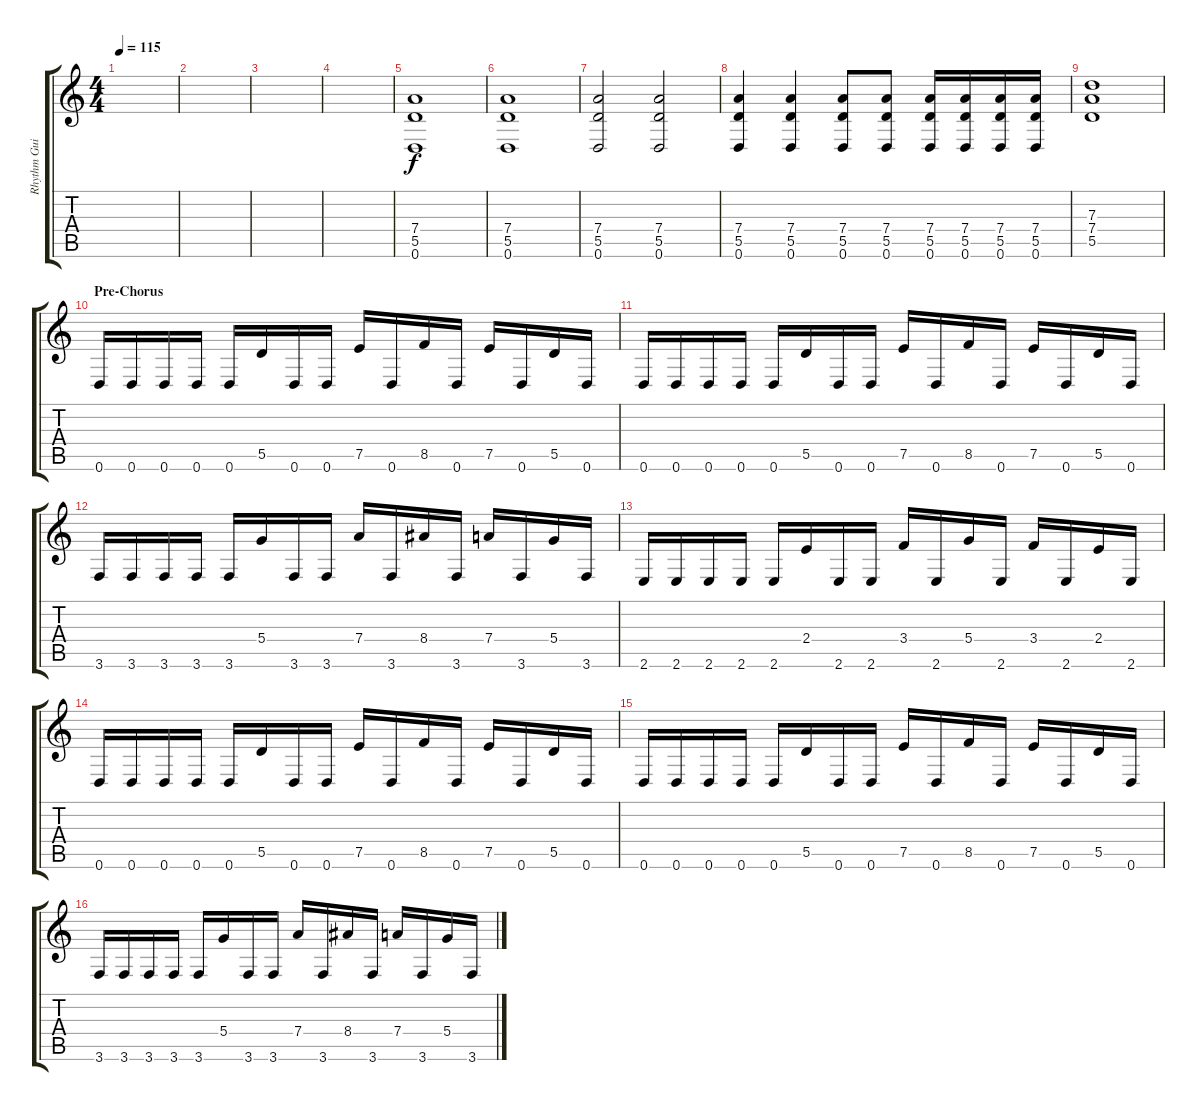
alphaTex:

\track ("Rhythm Guitar (Left)" "Rhythm Gui") {instrument distortionguitar}
\staff {score tabs}
\tuning (E4 B3 G3 D3 A2 D2) {hide}
\ts (4 4)
\tempo 115
\clef g2
\ks c
|
|
|
|
(7.4 5.5 0.6).1 |
(7.4 5.5 0.6).1 |
(7.4 5.5 0.6).2 (7.4 5.5 0.6).2 |
(7.4 5.5 0.6).4 (7.4 5.5 0.6).4 (7.4 5.5 0.6).8 (7.4 5.5 0.6).8 (7.4 5.5 0.6).16 (7.4 5.5 0.6).16 (7.4 5.5 0.6).16 (7.4 5.5 0.6).16 |
(7.3 7.4 5.5).1 |
\section ("" "Pre-Chorus")
0.6.16 0.6.16 0.6.16 0.6.16 0.6.16 5.5.16 0.6.16 0.6.16 7.5.16 0.6.16 8.5.16 0.6.16 7.5.16 0.6.16 5.5.16 0.6.16 |
0.6.16 0.6.16 0.6.16 0.6.16 0.6.16 5.5.16 0.6.16 0.6.16 7.5.16 0.6.16 8.5.16 0.6.16 7.5.16 0.6.16 5.5.16 0.6.16 |
3.6.16 3.6.16 3.6.16 3.6.16 3.6.16 5.4.16 3.6.16 3.6.16 7.4.16 3.6.16 8.4.16 3.6.16 7.4.16 3.6.16 5.4.16 3.6.16 |
2.6.16 2.6.16 2.6.16 2.6.16 2.6.16 2.4.16 2.6.16 2.6.16 3.4.16 2.6.16 5.4.16 2.6.16 3.4.16 2.6.16 2.4.16 2.6.16 |
0.6.16 0.6.16 0.6.16 0.6.16 0.6.16 5.5.16 0.6.16 0.6.16 7.5.16 0.6.16 8.5.16 0.6.16 7.5.16 0.6.16 5.5.16 0.6.16 |
0.6.16 0.6.16 0.6.16 0.6.16 0.6.16 5.5.16 0.6.16 0.6.16 7.5.16 0.6.16 8.5.16 0.6.16 7.5.16 0.6.16 5.5.16 0.6.16 |
3.6.16 3.6.16 3.6.16 3.6.16 3.6.16 5.4.16 3.6.16 3.6.16 7.4.16 3.6.16 8.4.16 3.6.16 7.4.16 3.6.16 5.4.16 3.6.16
